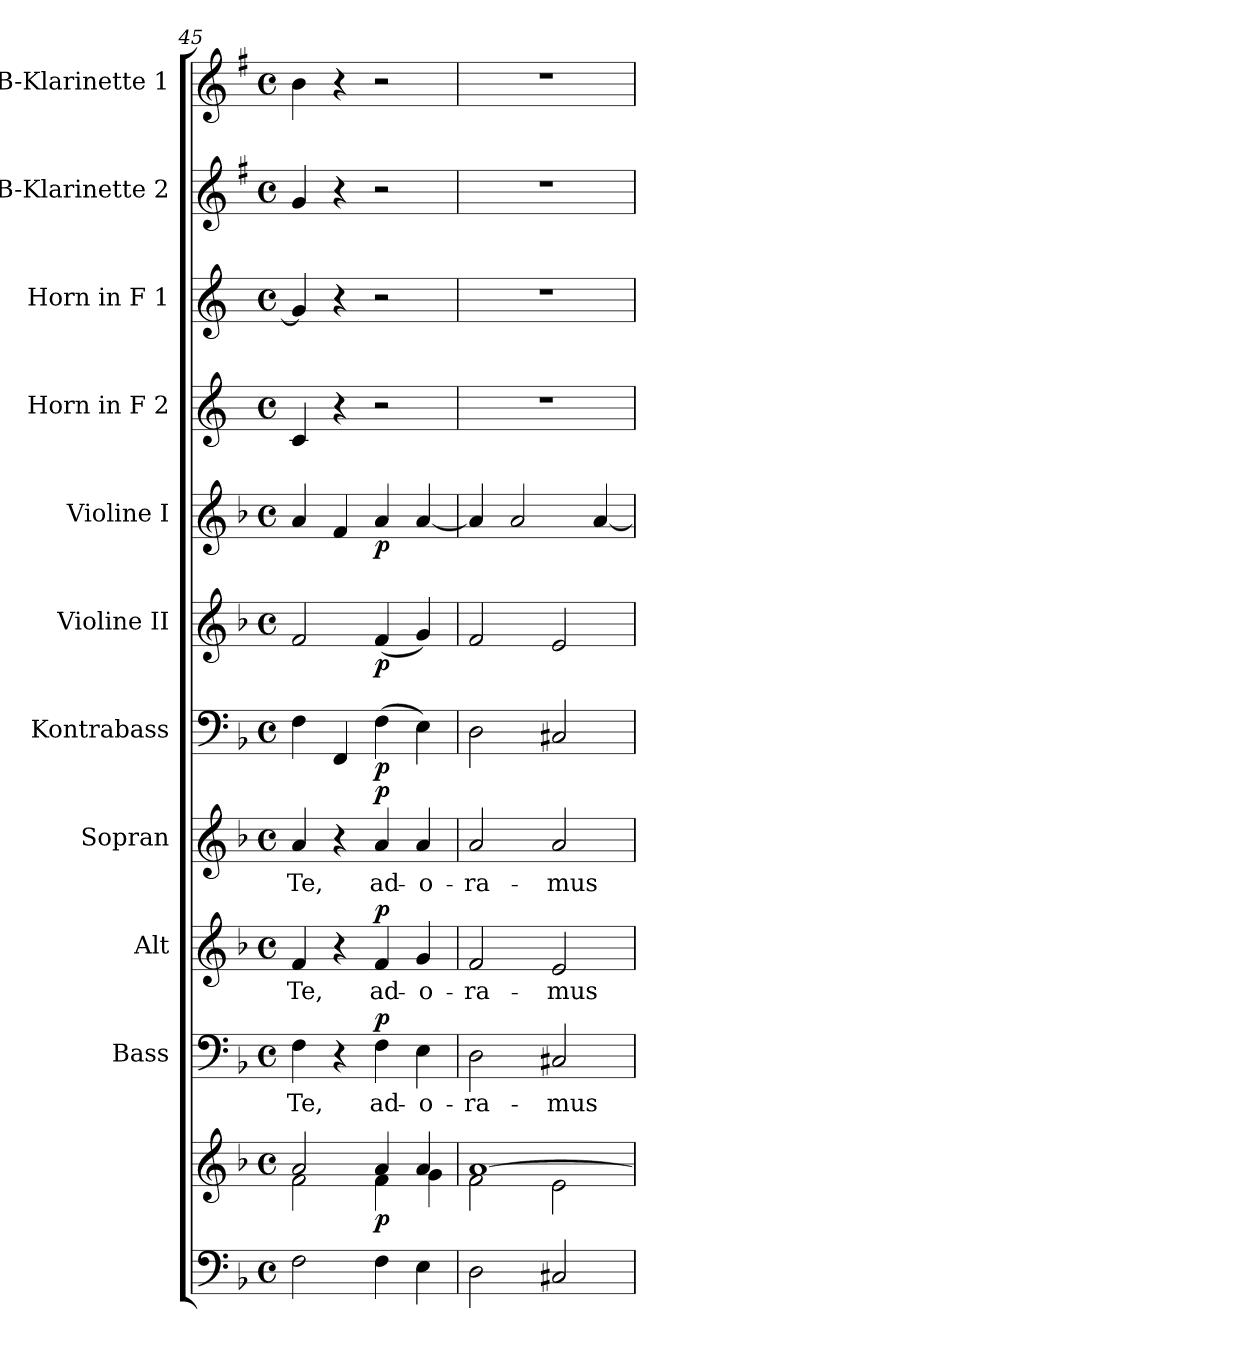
**kern	**kern	**dynam	**kern	**text	**dynam	**kern	**text	**dynam	**kern	**text	**dynam	**kern	**dynam	**kern	**dynam	**kern	**dynam	**kern	**kern	**kern	**kern
*part11	*part11	*part11	*part10	*part10	*part10	*part9	*part9	*part9	*part8	*part8	*part8	*part7	*part7	*part6	*part6	*part5	*part5	*part4	*part3	*part2	*part1
*staff12	*staff11	*staff11/12	*staff10	*staff10	*staff10	*staff9	*staff9	*staff9	*staff8	*staff8	*staff8	*staff7	*staff7	*staff6	*staff6	*staff5	*staff5	*staff4	*staff3	*staff2	*staff1
*	*	*	*I"Bass	*	*	*I"Alt	*	*	*I"Sopran	*	*	*I"Kontrabass	*	*I"Violine II	*	*I"Violine I	*	*I"Horn in F 2	*I"Horn in F 1	*I"B-Klarinette 2	*I"B-Klarinette 1
*	*	*	*I'B.	*	*	*I'A.	*	*	*I'S.	*	*	*I'Kb.	*	*I'Vl. II	*	*I'Vl. I	*	*	*	*I'B Kl. 2	*I'B Kl. 1
*clefF4	*clefG2	*	*clefF4	*	*	*clefG2	*	*	*clefG2	*	*	*clefF4	*	*clefG2	*	*clefG2	*	*clefG2	*clefG2	*clefG2	*clefG2
*	*	*	*	*	*	*	*	*	*	*	*	*ITrd7c12	*	*	*	*	*	*ITrd4c7	*ITrd4c7	*ITrd1c2	*ITrd1c2
*k[b-]	*k[b-]	*	*k[b-]	*	*	*k[b-]	*	*	*k[b-]	*	*	*k[b-]	*	*k[b-]	*	*k[b-]	*	*k[b-]	*k[b-]	*k[b-]	*k[b-]
*F:	*F:	*	*F:	*	*	*F:	*	*	*F:	*	*	*F:	*	*F:	*	*F:	*	*F:	*F:	*F:	*F:
*M4/4	*M4/4	*	*M4/4	*	*	*M4/4	*	*	*M4/4	*	*	*M4/4	*	*M4/4	*	*M4/4	*	*M4/4	*M4/4	*M4/4	*M4/4
*met(c)	*met(c)	*	*met(c)	*	*	*met(c)	*	*	*met(c)	*	*	*met(c)	*	*met(c)	*	*met(c)	*	*met(c)	*met(c)	*met(c)	*met(c)
=45	=45	=45	=45	=45	=45	=45	=45	=45	=45	=45	=45	=45	=45	=45	=45	=45	=45	=45	=45	=45	=45
*	*^	*	*	*	*	*	*	*	*	*	*	*	*	*	*	*	*	*	*	*	*
!	!	!	!	!	!LO:LY:b	!	!	!LO:LY:b	!	!	!LO:LY:b	!	!	!	!	!	!	!	!	!	!	!
2F\	2a/	2f\	.	4F\	Te,	.	4f/	Te,	.	4a/	Te,	.	4FF\	.	2f/	.	4a/	.	4F/	4c/]	4f/	4a\
.	.	.	.	4r	.	.	4r	.	.	4r	.	.	4FFF/	.	.	.	4f/	.	4r	4r	4r	4r
!	!	!	!LO:DY:b	!	!LO:LY:b	!LO:DY:a	!	!LO:LY:b	!LO:DY:a	!	!LO:LY:b	!LO:DY:a	!	!LO:DY:b	!	!LO:DY:b	!	!LO:DY:b	!	!	!	!
4F\	4a/	4f\	p	4F\	ad-	p	4f/	ad-	p	4a/	ad-	p	(>4FF\	p	(<4f/	p	4a/	p	2r	2r	2r	2r
!	!	!	!	!	!LO:LY:b	!	!	!LO:LY:b	!	!	!LO:LY:b	!	!	!	!	!	!	!	!	!	!	!
4E\	4a/	4g\	.	4E\	-o-	.	4g/	-o-	.	4a/	-o-	.	4EE\)	.	4g/)	.	[4a/	.	.	.	.	.
=46	=46	=46	=46	=46	=46	=46	=46	=46	=46	=46	=46	=46	=46	=46	=46	=46	=46	=46	=46	=46	=46	=46
!	!	!	!	!	!LO:LY:b	!	!	!LO:LY:b	!	!	!LO:LY:b	!	!	!	!	!	!	!	!	!	!	!
2D\	[>1a	2f\	.	2D\	-ra-	.	2f/	-ra-	.	2a/	-ra-	.	2DD\	.	2f/	.	4a/]	.	1r	1r	1r	1r
.	.	.	.	.	.	.	.	.	.	.	.	.	.	.	.	.	2a/	.	.	.	.	.
!	!	!	!	!	!LO:LY:b	!	!	!LO:LY:b	!	!	!LO:LY:b	!	!	!	!	!	!	!	!	!	!	!
2C#X/	.	2e\	.	2C#X/	-mus	.	2e/	-mus	.	2a/	-mus	.	2CC#X/	.	2e/	.	.	.	.	.	.	.
.	.	.	.	.	.	.	.	.	.	.	.	.	.	.	.	.	[4a/	.	.	.	.	.
*	*v	*v	*	*	*	*	*	*	*	*	*	*	*	*	*	*	*	*	*	*	*	*
=	=	=	=	=	=	=	=	=	=	=	=	=	=	=	=	=	=	=	=	=	=
*-	*-	*-	*-	*-	*-	*-	*-	*-	*-	*-	*-	*-	*-	*-	*-	*-	*-	*-	*-	*-	*-
